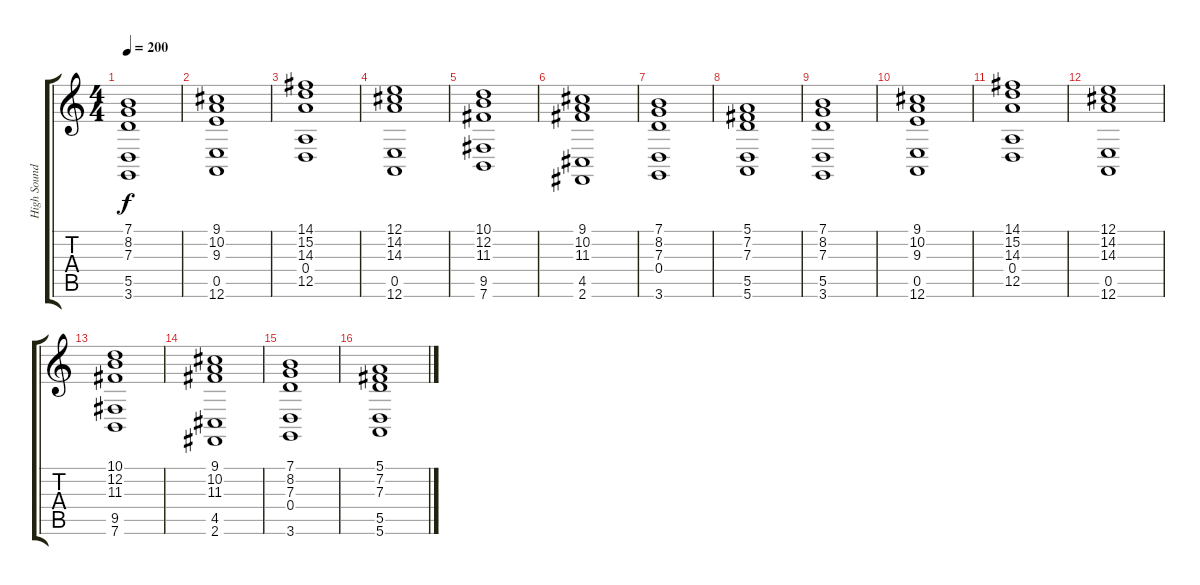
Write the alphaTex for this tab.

\track ("High Soundy Thing" "High Sound") {instrument synthstrings2}
\staff {score tabs}
\tuning (E4 B3 G3 D3 A2 E2) {hide}
\ts (4 4)
\tempo 200
\clef g2
\ks c
(7.1 8.2 7.3 5.5 3.6).1{dy f} |
(9.1 10.2 9.3 0.5 12.6).1 |
(14.1 15.2 14.3 0.4 12.5).1{volume 11} |
(12.1 14.2 14.3 0.5 12.6).1 |
(10.1 12.2 11.3 9.5 7.6).1 |
(9.1 10.2 11.3 4.5 2.6).1 |
(7.1 8.2 7.3 0.4 3.6).1 |
(5.1 7.2 7.3 5.5 5.6).1 |
(7.1 8.2 7.3 5.5 3.6).1 |
(9.1 10.2 9.3 0.5 12.6).1 |
(14.1 15.2 14.3 0.4 12.5).1 |
(12.1 14.2 14.3 0.5 12.6).1 |
(10.1 12.2 11.3 9.5 7.6).1 |
(9.1 10.2 11.3 4.5 2.6).1 |
(7.1 8.2 7.3 0.4 3.6).1 |
(5.1 7.2 7.3 5.5 5.6).1
